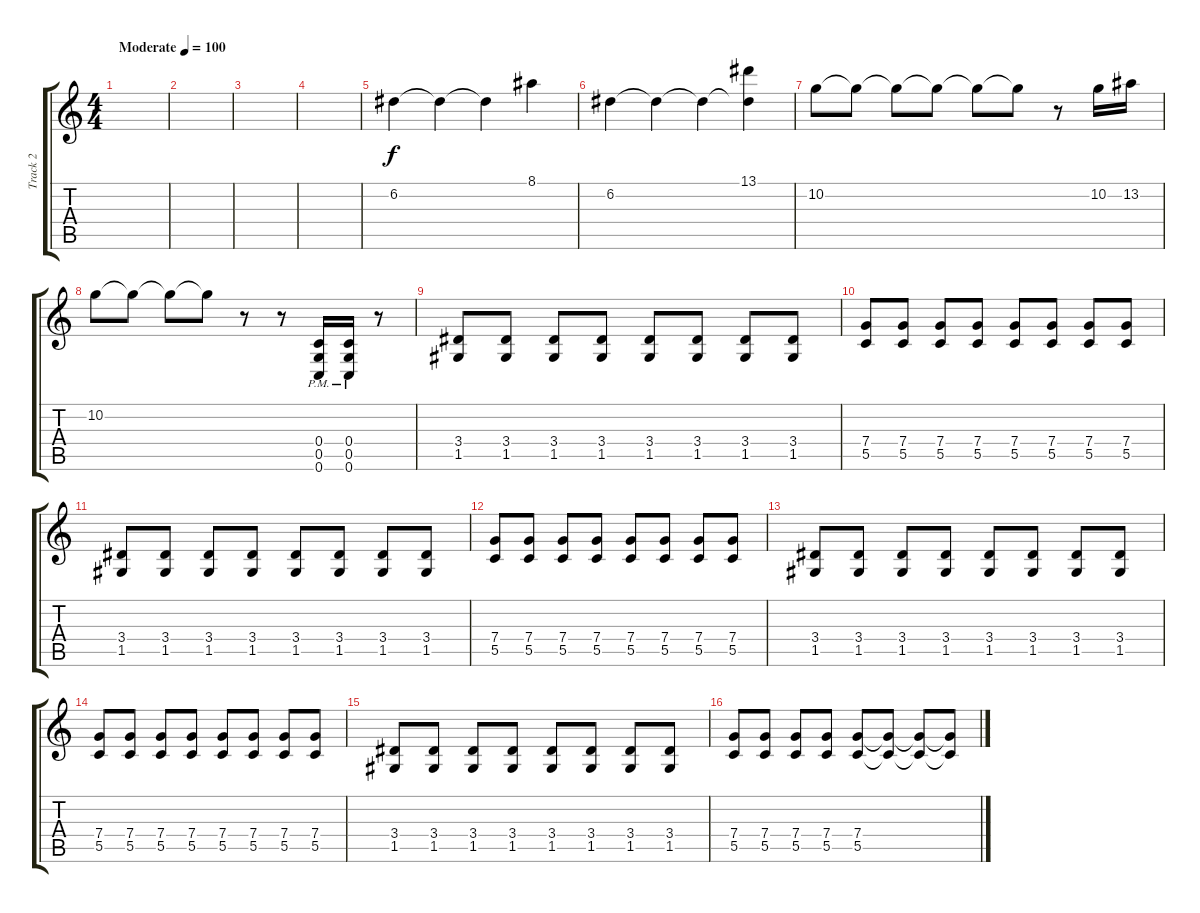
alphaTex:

\track ("Track 2" "Track 2") {instrument electricguitarclean}
\staff {score tabs}
\tuning (D4 A3 F3 C3 G2 C2) {hide}
\ts (4 4)
\tempo (100 "Moderate")
\clef g2
\ks c
|
|
|
|
6.2.4 6.2{t}.4 6.2{t}.4 8.1.4 |
6.2.4 6.2{t}.4 6.2{t}.4 (13.1 6.2{t}).4 |
10.2.8 10.2{t}.8 10.2{t}.8 10.2{t}.8 10.2{t}.8 10.2{t}.8 r.8 10.2.16 13.2.16 |
10.2.8 10.2{t}.8 10.2{t}.8 10.2{t}.8 r.8 r.8 (0.4{pm} 0.5{pm} 0.6{pm}).16{instrument distortionguitar} (0.4{pm} 0.5{pm} 0.6{pm}).16 r.8 |
(3.4 1.5).8 (3.4 1.5).8 (3.4 1.5).8 (3.4 1.5).8 (3.4 1.5).8 (3.4 1.5).8 (3.4 1.5).8 (3.4 1.5).8 |
(7.4 5.5).8 (7.4 5.5).8 (7.4 5.5).8 (7.4 5.5).8 (7.4 5.5).8 (7.4 5.5).8 (7.4 5.5).8 (7.4 5.5).8 |
(3.4 1.5).8 (3.4 1.5).8 (3.4 1.5).8 (3.4 1.5).8 (3.4 1.5).8 (3.4 1.5).8 (3.4 1.5).8 (3.4 1.5).8 |
(7.4 5.5).8 (7.4 5.5).8 (7.4 5.5).8 (7.4 5.5).8 (7.4 5.5).8 (7.4 5.5).8 (7.4 5.5).8 (7.4 5.5).8 |
(3.4 1.5).8 (3.4 1.5).8 (3.4 1.5).8 (3.4 1.5).8 (3.4 1.5).8 (3.4 1.5).8 (3.4 1.5).8 (3.4 1.5).8 |
(7.4 5.5).8 (7.4 5.5).8 (7.4 5.5).8 (7.4 5.5).8 (7.4 5.5).8 (7.4 5.5).8 (7.4 5.5).8 (7.4 5.5).8 |
(3.4 1.5).8 (3.4 1.5).8 (3.4 1.5).8 (3.4 1.5).8 (3.4 1.5).8 (3.4 1.5).8 (3.4 1.5).8 (3.4 1.5).8 |
(7.4 5.5).8 (7.4 5.5).8 (7.4 5.5).8 (7.4 5.5).8 (7.4 5.5).8 (7.4{t} 5.5{t}).8 (7.4{t} 5.5{t}).8 (7.4{t} 5.5{t}).8
